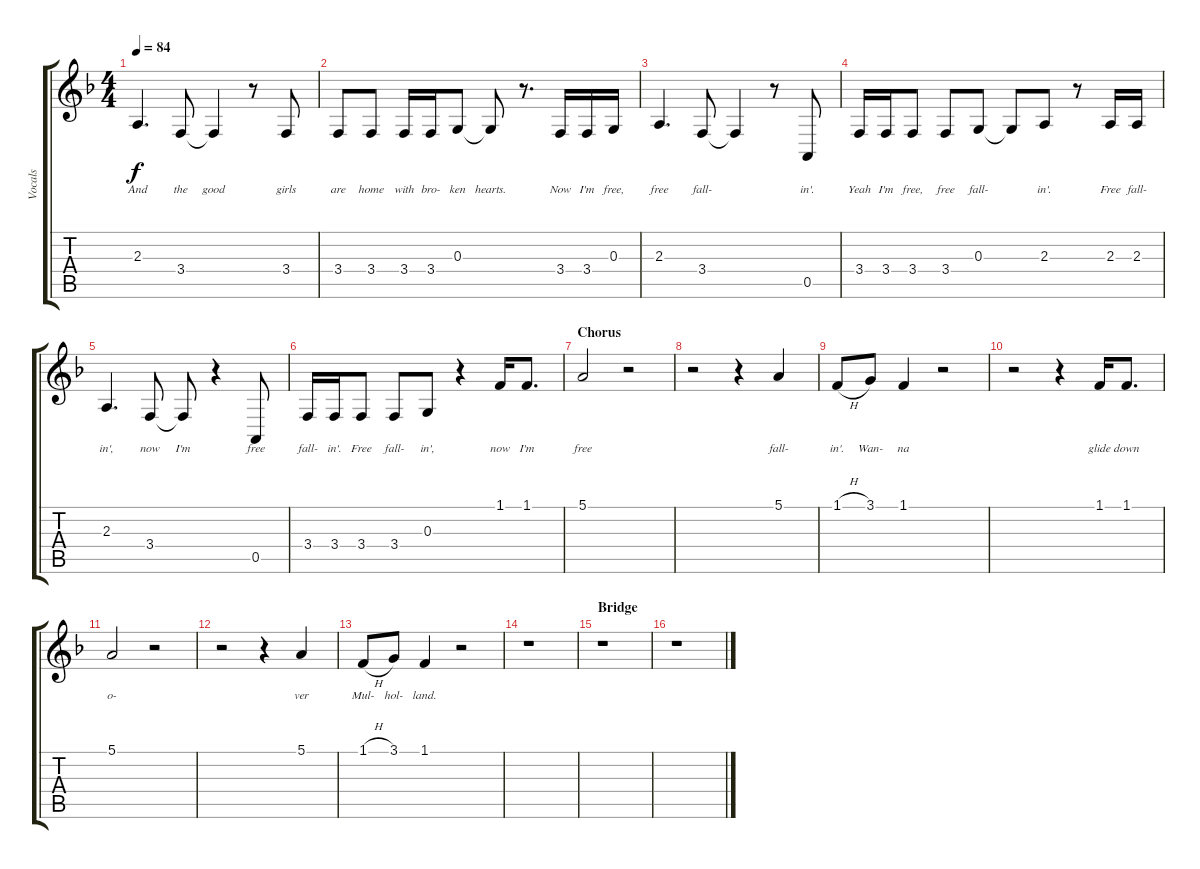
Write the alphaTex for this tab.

\track ("Vocals" "Vocals") {instrument altosax}
\staff {score tabs}
\tuning (E4 B3 G3 D3 A2 E2) {hide}
\ts (4 4)
\tempo 84
\clef g2
\ks f
2.3.4{d lyrics (0 "And") lyrics (1 "") lyrics (2 "") lyrics (3 "") lyrics (4 "") dy f} 3.4.8{lyrics (0 "the") lyrics (1 "") lyrics (2 "") lyrics (3 "") lyrics (4 "")} 3.4{t}.4{lyrics (0 "good") lyrics (1 "") lyrics (2 "") lyrics (3 "") lyrics (4 "")} r.8 3.4.8{lyrics (0 "girls") lyrics (1 "") lyrics (2 "") lyrics (3 "") lyrics (4 "")} |
3.4.8{lyrics (0 "are") lyrics (1 "") lyrics (2 "") lyrics (3 "") lyrics (4 "")} 3.4.8{lyrics (0 "home") lyrics (1 "") lyrics (2 "") lyrics (3 "") lyrics (4 "")} 3.4.16{lyrics (0 "with") lyrics (1 "") lyrics (2 "") lyrics (3 "") lyrics (4 "")} 3.4.16{lyrics (0 "bro-") lyrics (1 "") lyrics (2 "") lyrics (3 "") lyrics (4 "")} 0.3.8{lyrics (0 "ken") lyrics (1 "") lyrics (2 "") lyrics (3 "") lyrics (4 "")} 0.3{t}.8{lyrics (0 "hearts.") lyrics (1 "") lyrics (2 "") lyrics (3 "") lyrics (4 "")} r.8{d} 3.4.16{lyrics (0 "Now") lyrics (1 "") lyrics (2 "") lyrics (3 "") lyrics (4 "")} 3.4.16{lyrics (0 "I'm") lyrics (1 "") lyrics (2 "") lyrics (3 "") lyrics (4 "")} 0.3.16{lyrics (0 "free,") lyrics (1 "") lyrics (2 "") lyrics (3 "") lyrics (4 "")} |
2.3.4{d lyrics (0 "free") lyrics (1 "") lyrics (2 "") lyrics (3 "") lyrics (4 "")} 3.4.8{lyrics (0 "fall-") lyrics (1 "") lyrics (2 "") lyrics (3 "") lyrics (4 "")} 3.4{t}.4{lyrics (0 " ") lyrics (1 "") lyrics (2 "") lyrics (3 "") lyrics (4 "")} r.8 0.5.8{lyrics (0 "in'.") lyrics (1 "") lyrics (2 "") lyrics (3 "") lyrics (4 "")} |
3.4.16{lyrics (0 "Yeah") lyrics (1 "") lyrics (2 "") lyrics (3 "") lyrics (4 "")} 3.4.16{lyrics (0 "I'm") lyrics (1 "") lyrics (2 "") lyrics (3 "") lyrics (4 "")} 3.4.8{lyrics (0 "free,") lyrics (1 "") lyrics (2 "") lyrics (3 "") lyrics (4 "")} 3.4.8{lyrics (0 "free") lyrics (1 "") lyrics (2 "") lyrics (3 "") lyrics (4 "")} 0.3.8{lyrics (0 "fall-") lyrics (1 "") lyrics (2 "") lyrics (3 "") lyrics (4 "")} 0.3{t}.8{lyrics (0 " ") lyrics (1 "") lyrics (2 "") lyrics (3 "") lyrics (4 "")} 2.3.8{lyrics (0 "in'.") lyrics (1 "") lyrics (2 "") lyrics (3 "") lyrics (4 "")} r.8 2.3.16{lyrics (0 "Free") lyrics (1 "") lyrics (2 "") lyrics (3 "") lyrics (4 "")} 2.3.16{lyrics (0 "fall-") lyrics (1 "") lyrics (2 "") lyrics (3 "") lyrics (4 "")} |
2.3.4{d lyrics (0 "in',") lyrics (1 "") lyrics (2 "") lyrics (3 "") lyrics (4 "")} 3.4.8{lyrics (0 "now") lyrics (1 "") lyrics (2 "") lyrics (3 "") lyrics (4 "")} 3.4{t}.8{lyrics (0 "I'm") lyrics (1 "") lyrics (2 "") lyrics (3 "") lyrics (4 "")} r.4 0.5.8{lyrics (0 "free") lyrics (1 "") lyrics (2 "") lyrics (3 "") lyrics (4 "")} |
3.4.16{lyrics (0 "fall-") lyrics (1 "") lyrics (2 "") lyrics (3 "") lyrics (4 "")} 3.4.16{lyrics (0 "in'.") lyrics (1 "") lyrics (2 "") lyrics (3 "") lyrics (4 "")} 3.4.8{lyrics (0 "Free") lyrics (1 "") lyrics (2 "") lyrics (3 "") lyrics (4 "")} 3.4.8{lyrics (0 "fall-") lyrics (1 "") lyrics (2 "") lyrics (3 "") lyrics (4 "")} 0.3.8{lyrics (0 "in',") lyrics (1 "") lyrics (2 "") lyrics (3 "") lyrics (4 "")} r.4 1.1.16{lyrics (0 "now") lyrics (1 "") lyrics (2 "") lyrics (3 "") lyrics (4 "")} 1.1.8{d lyrics (0 "I'm") lyrics (1 "") lyrics (2 "") lyrics (3 "") lyrics (4 "")} |
\section ("" "Chorus")
5.1.2{lyrics (0 "free") lyrics (1 "") lyrics (2 "") lyrics (3 "") lyrics (4 "")} r.2 |
r.2 r.4 5.1.4{lyrics (0 "fall-") lyrics (1 "") lyrics (2 "") lyrics (3 "") lyrics (4 "")} |
1.1{h}.8{lyrics (0 "in'.") lyrics (1 "") lyrics (2 "") lyrics (3 "") lyrics (4 "")} 3.1.8{lyrics (0 "Wan-") lyrics (1 "") lyrics (2 "") lyrics (3 "") lyrics (4 "")} 1.1.4{lyrics (0 "na") lyrics (1 "") lyrics (2 "") lyrics (3 "") lyrics (4 "")} r.2 |
r.2 r.4 1.1.16{lyrics (0 "glide") lyrics (1 "") lyrics (2 "") lyrics (3 "") lyrics (4 "")} 1.1.8{d lyrics (0 "down") lyrics (1 "") lyrics (2 "") lyrics (3 "") lyrics (4 "")} |
5.1.2{lyrics (0 "o-") lyrics (1 "") lyrics (2 "") lyrics (3 "") lyrics (4 "")} r.2 |
r.2 r.4 5.1.4{lyrics (0 "ver") lyrics (1 "") lyrics (2 "") lyrics (3 "") lyrics (4 "")} |
1.1{h}.8{lyrics (0 "Mul-") lyrics (1 "") lyrics (2 "") lyrics (3 "") lyrics (4 "")} 3.1.8{lyrics (0 "hol-") lyrics (1 "") lyrics (2 "") lyrics (3 "") lyrics (4 "")} 1.1.4{lyrics (0 "land.") lyrics (1 "") lyrics (2 "") lyrics (3 "") lyrics (4 "")} r.2 |
r.1 |
\section ("" "Bridge")
r.1 |
r.1
